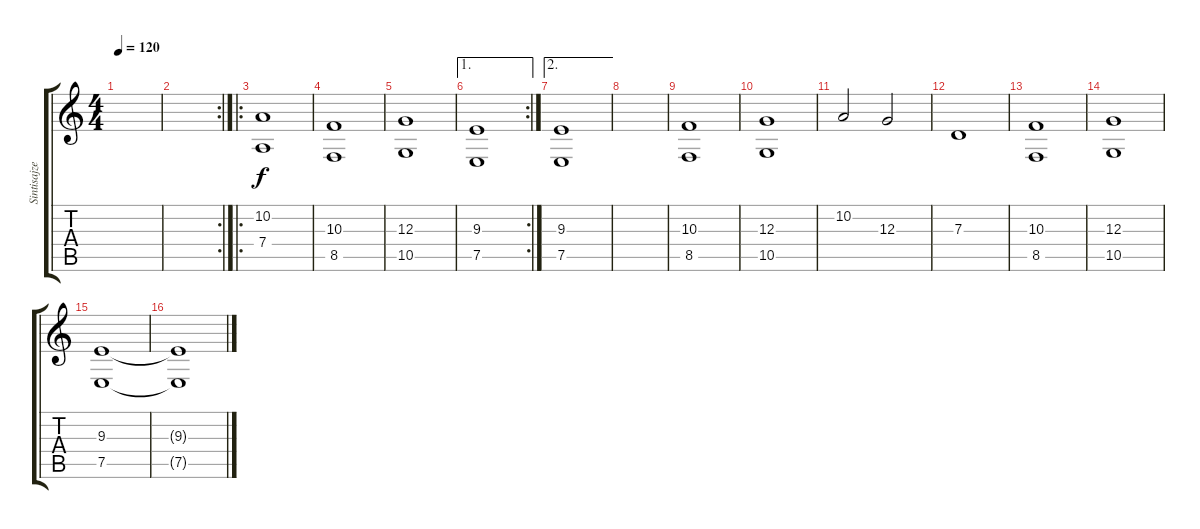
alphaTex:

\track ("Sintisajzer" "Sintisajze") {instrument synthstrings1}
\staff {score tabs}
\tuning (E4 B3 G3 D3 A2 E2) {hide}
\ts (4 4)
\tempo 120
\clef g2
\ks c
|
\rc 2
|
\ro
(10.2 7.4).1{volume 6} |
(10.3 8.5).1 |
(12.3 10.5).1 |
\ae 1
\rc 2
(9.3 7.5).1 |
\ae 2
(9.3 7.5).1 |
|
(10.3 8.5).1{volume 10} |
(12.3 10.5).1 |
10.2.2 12.3.2 |
7.3.1{volume 10} |
(10.3 8.5).1{volume 10} |
(12.3 10.5).1 |
(9.3 7.5).1 |
(9.3{t} 7.5{t}).1
